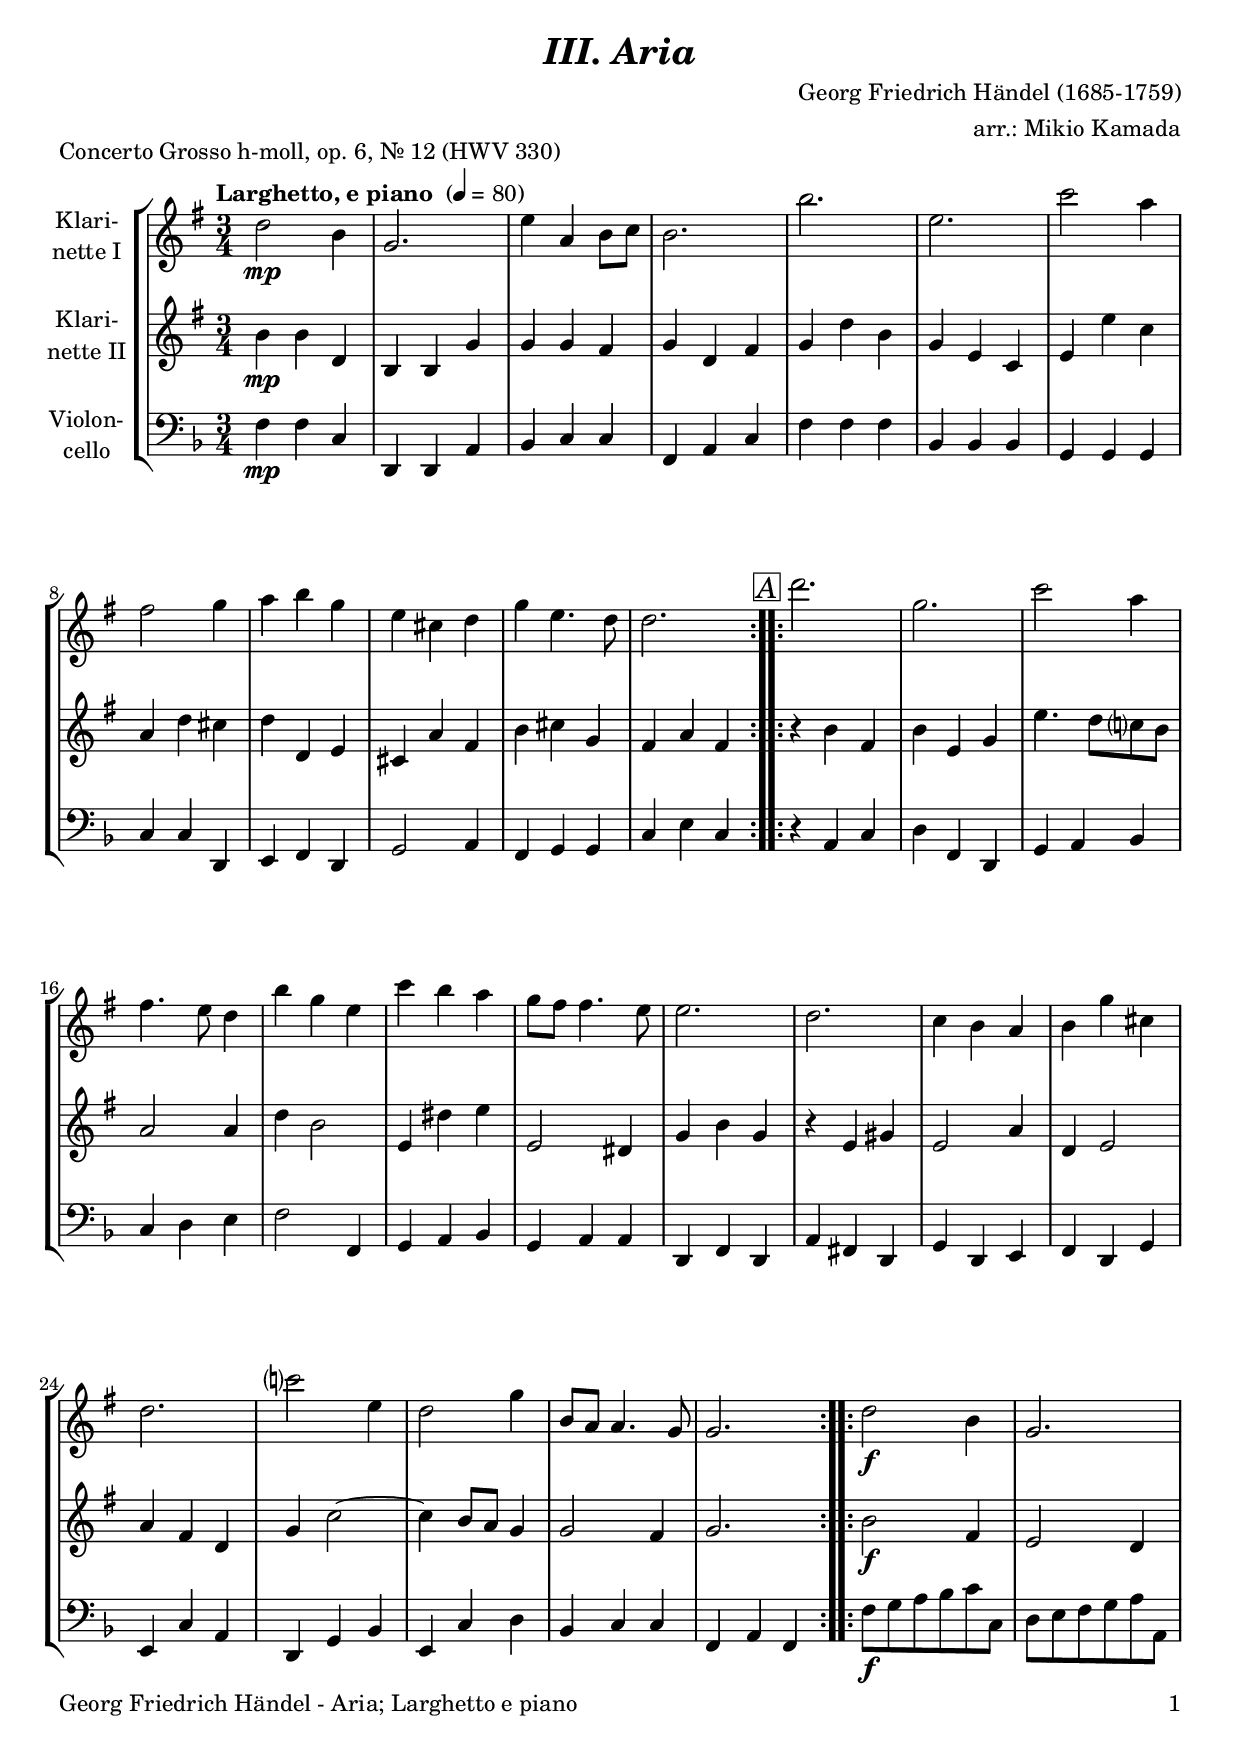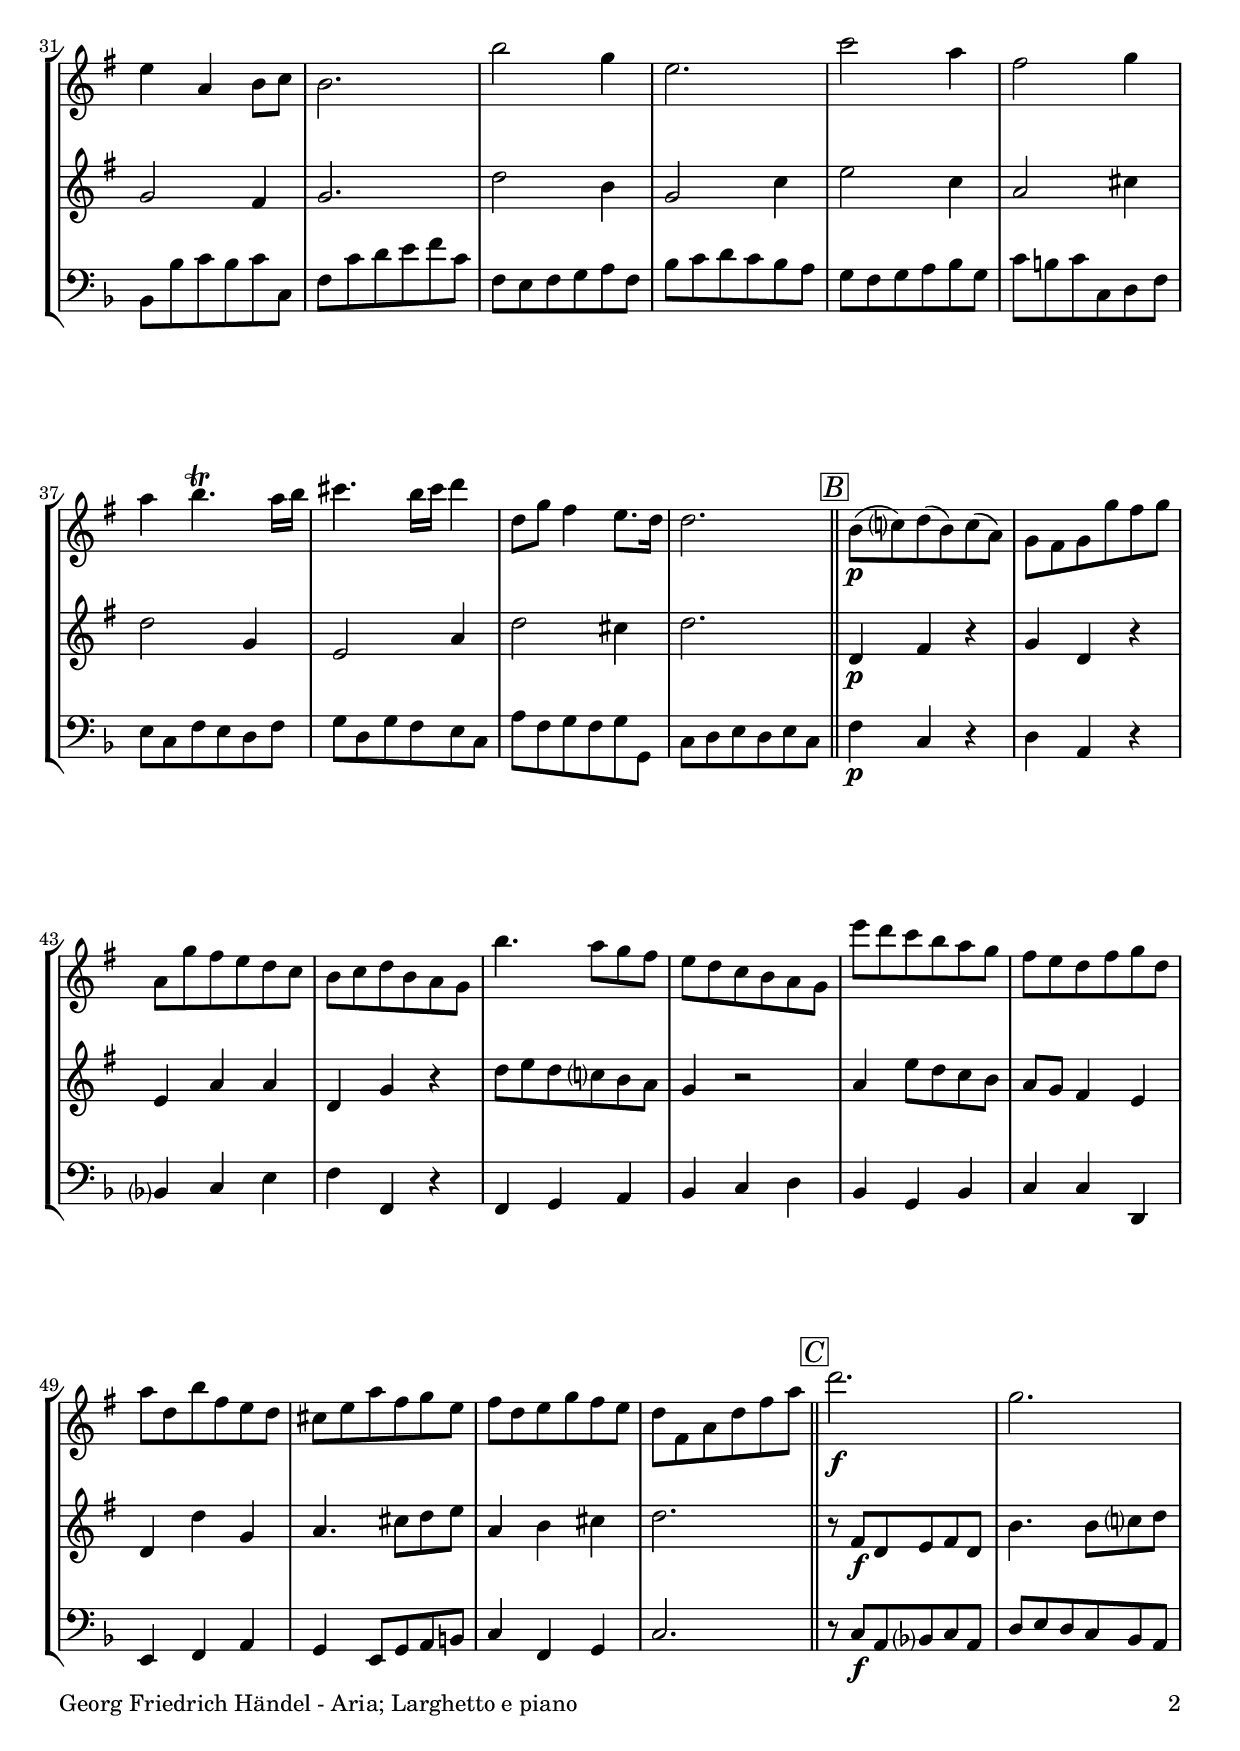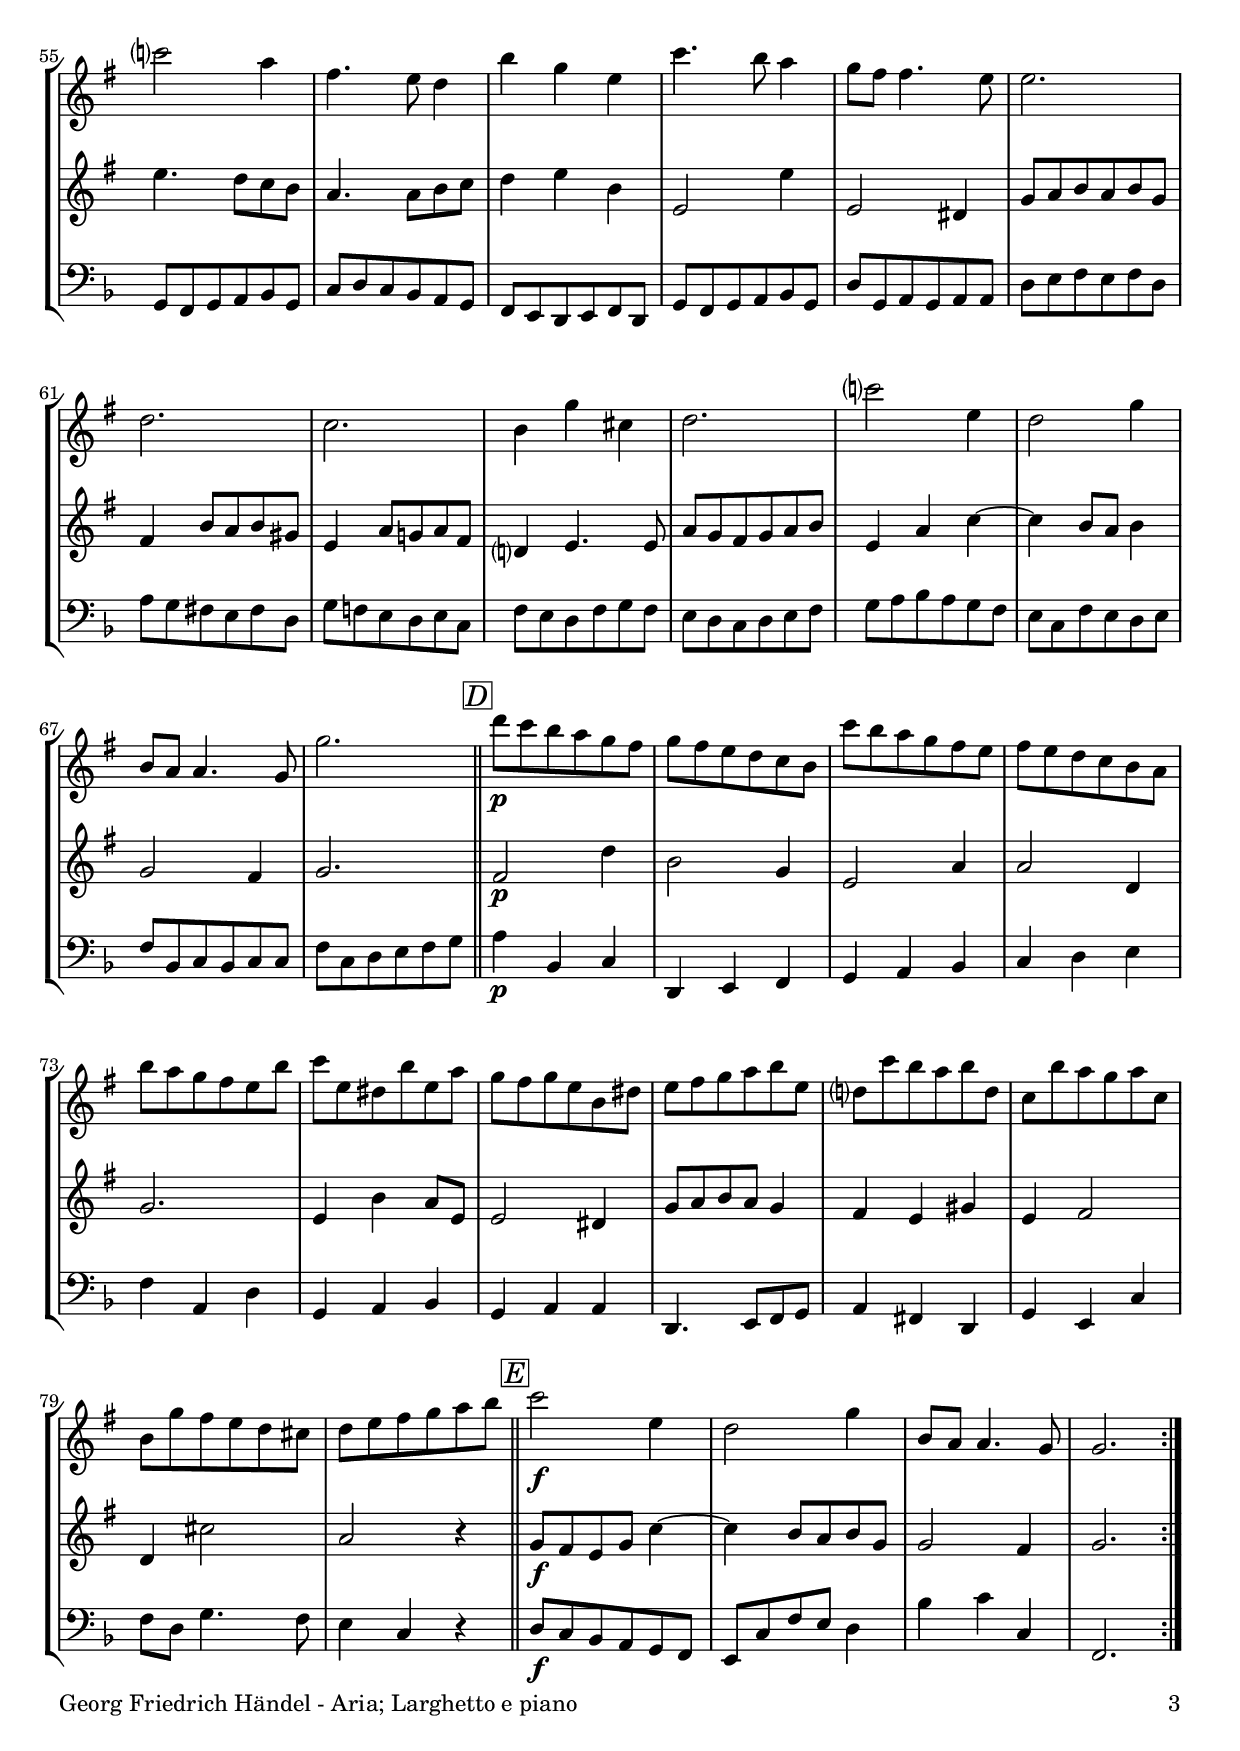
\version "2.18.2"
\include "deutsch.ly"
  
#(set-global-staff-size 20)

\header {
  title     = \markup \bold \italic "III. Aria"
  composer  = "Georg Friedrich Händel (1685-1759)"
  arranger  = "arr.: Mikio Kamada"
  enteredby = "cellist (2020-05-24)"
  piece     = "Concerto Grosso h-moll, op. 6, Nr. 12 (HWV 330)"
}

voiceconsts = {
  \key g \major
  \time 3/4
  \clef "treble"
  \numericTimeSignature
  \compressFullBarRests
  % Set default beaming for all staves
%  \set Timing.beamExceptions = #'()
%  \set Timing.baseMoment     = #(ly:make-moment 1 8)
%  \set Timing.beatStructure  = #'(1 1 1)
  \tempo "Larghetto, e piano " 4=80
}

micl = "clarinet"
mifl = "flute"
miob = "oboe"
mifh = "french horn"
misx = "tenor sax"
mist = "string ensemble 1"
%miba = "cello"
miba = "bassoon"

boxa = {           \mark \markup \box \italic "A" }
boxb = { \bar "||" \mark \markup \box \italic "B" }
boxc = { \bar "||" \mark \markup \box \italic "C" }
boxd = { \bar "||" \mark \markup \box \italic "D" }
boxe = { \bar "||" \mark \markup \box \italic "E" }

rit = \mark \markup \box \italic "rit."

va = \relative c'' {
  \voiceconsts

  \repeat volta 2 {
    d2\mp h4
    g2.
    e'4 a, h8 c
    h2.
    h'
    e,
    c'2 a4
    fis2 g4
    a h g
    e cis d

    g e4. d8
    d2.
  }

  \repeat volta 2 {
    \boxa d'
    g,
    c2 a4
    fis4. e8 d4
    h' g e
    c' h a
    g8 fis fis4. e8

    e2.
    d
    c4 h a
    h g' cis,
    d2.
    c'?2 e,4
    d2 g4
    h,8 a a4. g8
    g2.
  }

  \repeat volta 2 {
    d'2\f h4
    g2.
    e'4 a, h8 c
    h2.
    h'2 g4
    e2.
    c'2 a4
    fis2 g4
    a h4.\trill a16 h

    cis4. h16 cis d4
    d,8 g fis4 e8. d16
    d2. \boxb
    h8(\p c?) d( h) c( a)
    g fis g g' fis g
    a, g' fis e d c
    h c d h a g

    h'4. a8 g fis
    e d c h a g
    e'' d c h a g
    fis e d fis g d
    a' d, h' fis e d
    cis e a fis g e

    fis d e g fis e
    d fis, a d fis a \boxc
    d2.\f
    g,
    c?2 a4
    fis4. e8 d4
    h' g e
    c'4. h8 a4

    g8 fis fis4. e8
    e2.
    d
    c
    h4 g' cis,
    d2.
    c'?2 e,4
    d2 g4
    h,8 a a4. g8

    g'2. \boxd
    d'8\p c h a g fis
    g fis e d c h
    c' h a g fis e
    fis e d c h a
    h' a g fis e h'

    c e, dis h' e, a
    g fis g e h dis
    e fis g a h e,
    d? c' h a h d,
    c h' a g a c,

    h g' fis e d cis
    d e fis g a h \boxe
    c2\f e,4
    d2 g4
    h,8 a a4. g8
    g2.
  }  
}

vb = \relative c'' {
  \voiceconsts

  \repeat volta 2 {
    h4\mp h d,
    h h g'
    g g fis
    g d fis
    g d' h
    g e c
    e e' c

    a d cis
    d d, e
    cis a' fis
    h cis g
    fis a fis
  }

  \repeat volta 2 {
    \boxa r h fis
    h e, g

    e'4. d8 c? h
    a2 a4
    d h2
    e,4 dis' e
    e,2 dis4
    g h g
    r e gis

    e2 a4
    d, e2
    a4 fis d
    g c2~
    c4 h8 a g4
    g2 fis4
    g2.
  }

  \repeat volta 2 {
    h2\f fis4
    e2 d4
    g2 fis4
    g2.
    d'2 h4
    g2 c4
    e2 c4
    a2 cis4
    d2 g,4

    e2 a4
    d2 cis4
    d2. \boxb
    d,4\p fis r
    g d r
    e a a
    d, g r
    d'8 e d c? h a

    g4 r2
    a4 e'8 d c h
    a g fis4 e
    d d' g,
    a4. cis8 d e
    a,4 h cis
    d2. \boxc
    r8 fis,\f d e fis d

    h'4. h8 c? d
    e4. d8 c h
    a4. a8 h c
    d4 e h
    e,2 e'4
    e,2 dis4
    g8 a h a h g

    fis4 h8 a h gis
    e4 a8 g! a fis
    d?4 e4. e8
    a g fis g a h
    e,4 a c~
    c h8 a h4
    g2 fis4

    g2. \boxd
    fis2\p d'4
    h2 g4
    e2 a4
    a2 d,4
    g2.
    e4 h' a8 e
    e2 dis4
    g8 a h a g4

    fis e gis
    e fis2
    d4 cis'2
    a r4 \boxe
    g8\f fis e g c4~
    c h8 a h g
    g2 fis4
    g2.
  }  
}

vc = \relative c' {
  \voiceconsts
  \clef "bass"
  
  \repeat volta 2 {
    g4\mp g d
    e, e h'
    c d d
    g, h d
    g g g
    c, c c
    a a a

    d d e,
    fis g e
    a2 h4
    g a a
    d fis d
  }

  \repeat volta 2 {
    \boxa r h d
    e g, e

    a h c
    d e fis
    g2 g,4
    a h c
    a h h
    e, g e
    h' gis e

    a e fis
    g e a
    fis d' h
    e, a c
    fis, d' e
    c d d
    g, h g
  }

  \repeat volta 2 {
    g'8\f a h c d d,
    e fis g a h h,
    c c' d c d d,
    g d' e fis g d
    g, fis g a h g
    c d e d c h

    a g a h c a
    d cis d d, e g
    fis d g fis e g
    a e a g fis d
    h' g a g a a,
    d e fis e fis d \boxb

    g4\p d r
    e h r
    c? d fis
    g g, r
    g a h
    c d e
    c a c
    d d e,
    fis g h

    a fis8 a h cis
    d4 g, a
    d2. \boxc
    r8 d\f h c? d h
    e fis e d c h
    a g a h c a
    d e d c h a

    g fis e fis g e
    a g a h c a
    e' a, h a h h
    e fis g fis g e
    h' a gis fis gis e
    a g! fis e fis d

    g fis e g a g
    fis e d e fis g
    a h c h a g
    fis d g fis e fis
    g c, d c d d
    g d e fis g a \boxd
    h4\p c, d

    e, fis g
    a h c
    d e fis
    g h, e
    a, h c
    a h h
    e,4. fis8 g a
    h4 gis e

    a fis d'
    g8 e a4. g8
    fis4 d r \boxe
    e8\f d c h a g
    fis d' g fis e4
    c' d d,
    g,2.
  }  
}


music = \new StaffGroup <<
      \new Staff {
	\set Staff.midiInstrument = \micl
	\set Staff.instrumentName = \markup \center-column { "Klari-" "nette I" }
	\transpose g g { \va }
      }

      \new Staff {
	\set Staff.midiInstrument = \micl
	\set Staff.instrumentName = \markup \center-column { "Klari-" "nette II" }
	\transpose g g { \vb }
      }

      \new Staff {
	\set Staff.midiInstrument = \miba
	\set Staff.instrumentName = \markup \center-column { "Violon-" "cello" }
	\transpose g f { \vc }
      }
>>

\book {
   \paper {
    print-page-number = ##t
    print-first-page-number = ##t
    ragged-last-bottom = ##f
    oddHeaderMarkup = \markup \null
    evenHeaderMarkup = \markup \null
    oddFooterMarkup = \markup {
      \fill-line {
        \on-the-fly #print-page-number-check-first
        "Georg Friedrich Händel - Aria; Larghetto e piano" \fromproperty #'page:page-number-string
      }
    }
    evenFooterMarkup = \oddFooterMarkup
  } \score {
    \music
    \layout {}
  }

  \score {
    \unfoldRepeats \music

    \midi {
      \context {
        \Score
      }
    }
  }
}